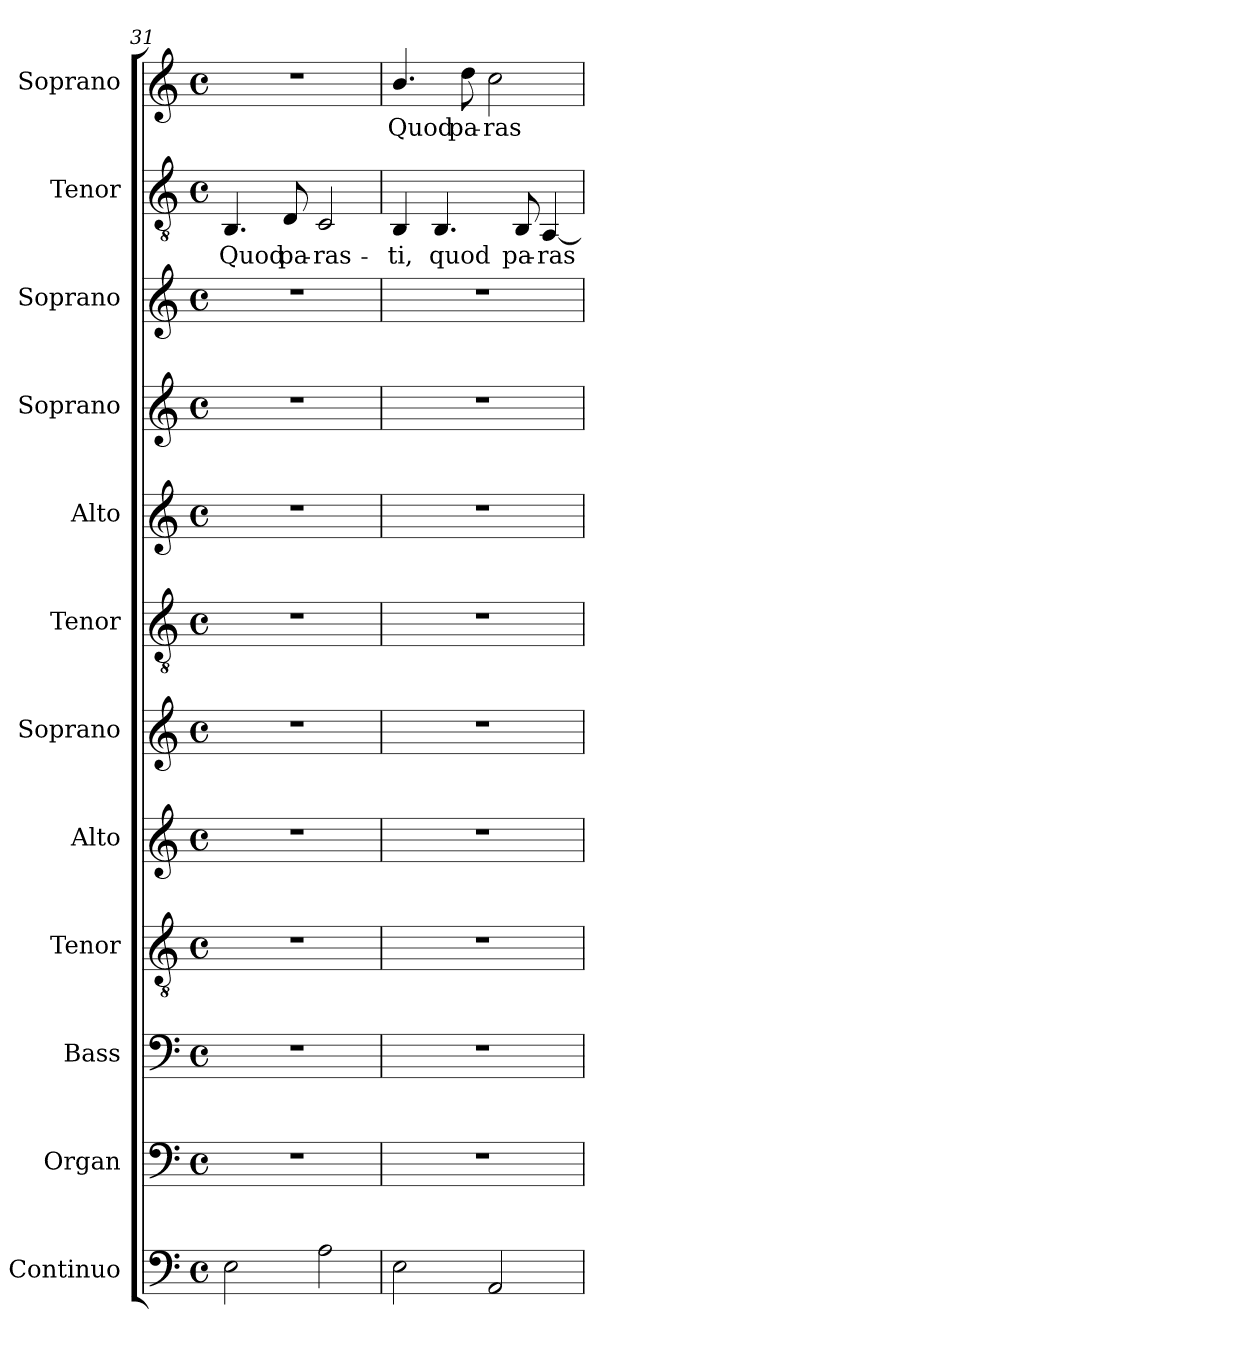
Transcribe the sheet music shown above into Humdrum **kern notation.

**kern	**kern	**kern	**kern	**kern	**kern	**kern	**kern	**kern	**kern	**kern	**text	**kern	**text
*part12	*part11	*part10	*part9	*part8	*part7	*part6	*part5	*part4	*part3	*part2	*part2	*part1	*part1
*staff12	*staff11	*staff10	*staff9	*staff8	*staff7	*staff6	*staff5	*staff4	*staff3	*staff2	*staff2	*staff1	*staff1
*I"Continuo	*I"Organ	*I"Bass	*I"Tenor	*I"Alto	*I"Soprano	*I"Tenor	*I"Alto	*I"Soprano	*I"Soprano	*I"Tenor	*	*I"Soprano	*
*I'Cont.	*I'Org.	*I'B.	*I'T.	*I'A.	*I'S.	*I'T.	*I'A.	*I'S.	*I'S.	*I'T.	*	*I'S.	*
*clefF4	*clefF4	*clefF4	*clefGv2	*clefG2	*clefG2	*clefGv2	*clefG2	*clefG2	*clefG2	*clefGv2	*	*clefG2	*
*	*	*	*ITrd7c12	*	*	*ITrd7c12	*	*	*	*	*	*	*
*k[]	*k[]	*k[]	*k[]	*k[]	*k[]	*k[]	*k[]	*k[]	*k[]	*k[]	*	*k[]	*
*C:	*C:	*C:	*C:	*C:	*C:	*C:	*C:	*C:	*C:	*C:	*	*C:	*
*M4/4	*M4/4	*M4/4	*M4/4	*M4/4	*M4/4	*M4/4	*M4/4	*M4/4	*M4/4	*M4/4	*	*M4/4	*
*met(c)	*met(c)	*met(c)	*met(c)	*met(c)	*met(c)	*met(c)	*met(c)	*met(c)	*met(c)	*met(c)	*	*met(c)	*
=31	=31	=31	=31	=31	=31	=31	=31	=31	=31	=31	=31	=31	=31
!	!	!	!	!	!	!	!	!	!	!	!LO:LY:b:color=#000000	!	!
2Ei\	1r	1r	1r	1r	1r	1r	1r	1r	1r	4.BBi/	Quod	1r	.
!	!	!	!	!	!	!	!	!	!	!	!LO:LY:b:color=#000000	!	!
.	.	.	.	.	.	.	.	.	.	8Di/	pa-	.	.
!	!	!	!	!	!	!	!	!	!	!	!LO:LY:b:color=#000000	!	!
2Ai\	.	.	.	.	.	.	.	.	.	2Ci/	-ras-	.	.
=32	=32	=32	=32	=32	=32	=32	=32	=32	=32	=32	=32	=32	=32
!	!	!	!	!	!	!	!	!	!	!	!LO:LY:b:color=#000000	!	!
!	!	!	!	!	!	!	!	!	!	!	!	!	!LO:LY:b:color=#000000
2Ei\	1r	1r	1r	1r	1r	1r	1r	1r	1r	4BBi/	-ti,	4.bi/	Quod
!	!	!	!	!	!	!	!	!	!	!	!LO:LY:b:color=#000000	!	!
.	.	.	.	.	.	.	.	.	.	4.BBi/	quod	.	.
!	!	!	!	!	!	!	!	!	!	!	!	!	!LO:LY:b:color=#000000
.	.	.	.	.	.	.	.	.	.	.	.	8ddi\	pa-
!	!	!	!	!	!	!	!	!	!	!	!	!	!LO:LY:b:color=#000000
2AAi/	.	.	.	.	.	.	.	.	.	.	.	2cci\	-ras-
!	!	!	!	!	!	!	!	!	!	!	!LO:LY:b:color=#000000	!	!
.	.	.	.	.	.	.	.	.	.	8BBi/	pa-	.	.
!	!	!	!	!	!	!	!	!	!	!	!LO:LY:b:color=#000000	!	!
.	.	.	.	.	.	.	.	.	.	[<4AAi/	-ras-	.	.
=	=	=	=	=	=	=	=	=	=	=	=	=	=
*-	*-	*-	*-	*-	*-	*-	*-	*-	*-	*-	*-	*-	*-
